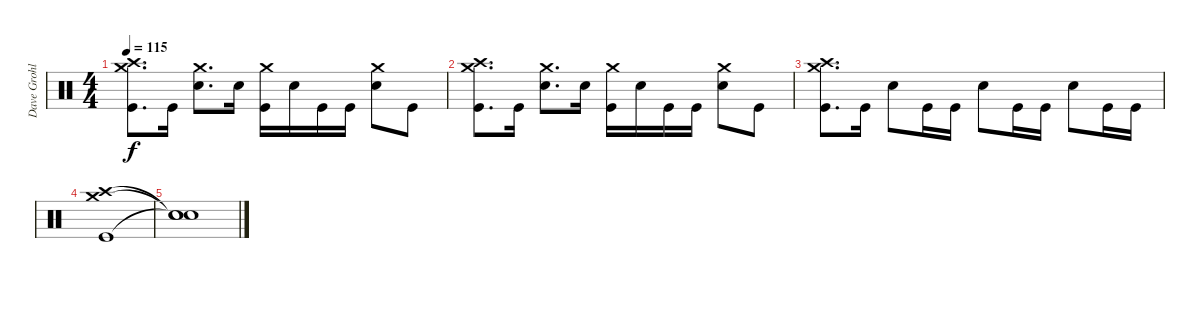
\track ("Dave Grohl" "Dave Grohl") {instrument percussion}
\staff {score}
\articulation defaults
\ts (4 4)
\tempo 115
\clef neutral
\ks c
("Crash medium (hit)" "Crash high (hit)" "Kick (hit)").8{d dy f} "Kick (hit)".16 ("Crash medium (hit)" "Snare (hit) 2").8{d} "Snare (hit) 2".16 ("Crash medium (hit)" "Kick (hit)").16 "Snare (hit) 2".16 "Kick (hit)".16 "Kick (hit)".16 ("Crash medium (hit)" "Snare (hit) 2").8 "Kick (hit)".8 |
("Crash medium (hit)" "Crash high (hit)" "Kick (hit)").8{d} "Kick (hit)".16 ("Crash medium (hit)" "Snare (hit) 2").8{d} "Snare (hit) 2".16 ("Crash medium (hit)" "Kick (hit)").16 "Snare (hit) 2".16 "Kick (hit)".16 "Kick (hit)".16 ("Crash medium (hit)" "Snare (hit) 2").8 "Kick (hit)".8 |
("Crash medium (hit)" "Crash high (hit)" "Kick (hit)").8{d} "Kick (hit)".16 "Snare (hit) 2".8{beam Down} "Kick (hit)".16{beam Down} "Kick (hit)".16{beam Down} "Snare (hit) 2".8{beam Down} "Kick (hit)".16{beam Down} "Kick (hit)".16{beam Down} "Snare (hit) 2".8{beam Down} "Kick (hit)".16{beam Down} "Kick (hit)".16{beam Down} |
("Crash high (hit)" "Crash medium (hit)" "Kick (hit)").1 |
("Snare (hit)"{t} "Snare (hit)"{t} "Snare (hit)"{t}).1
